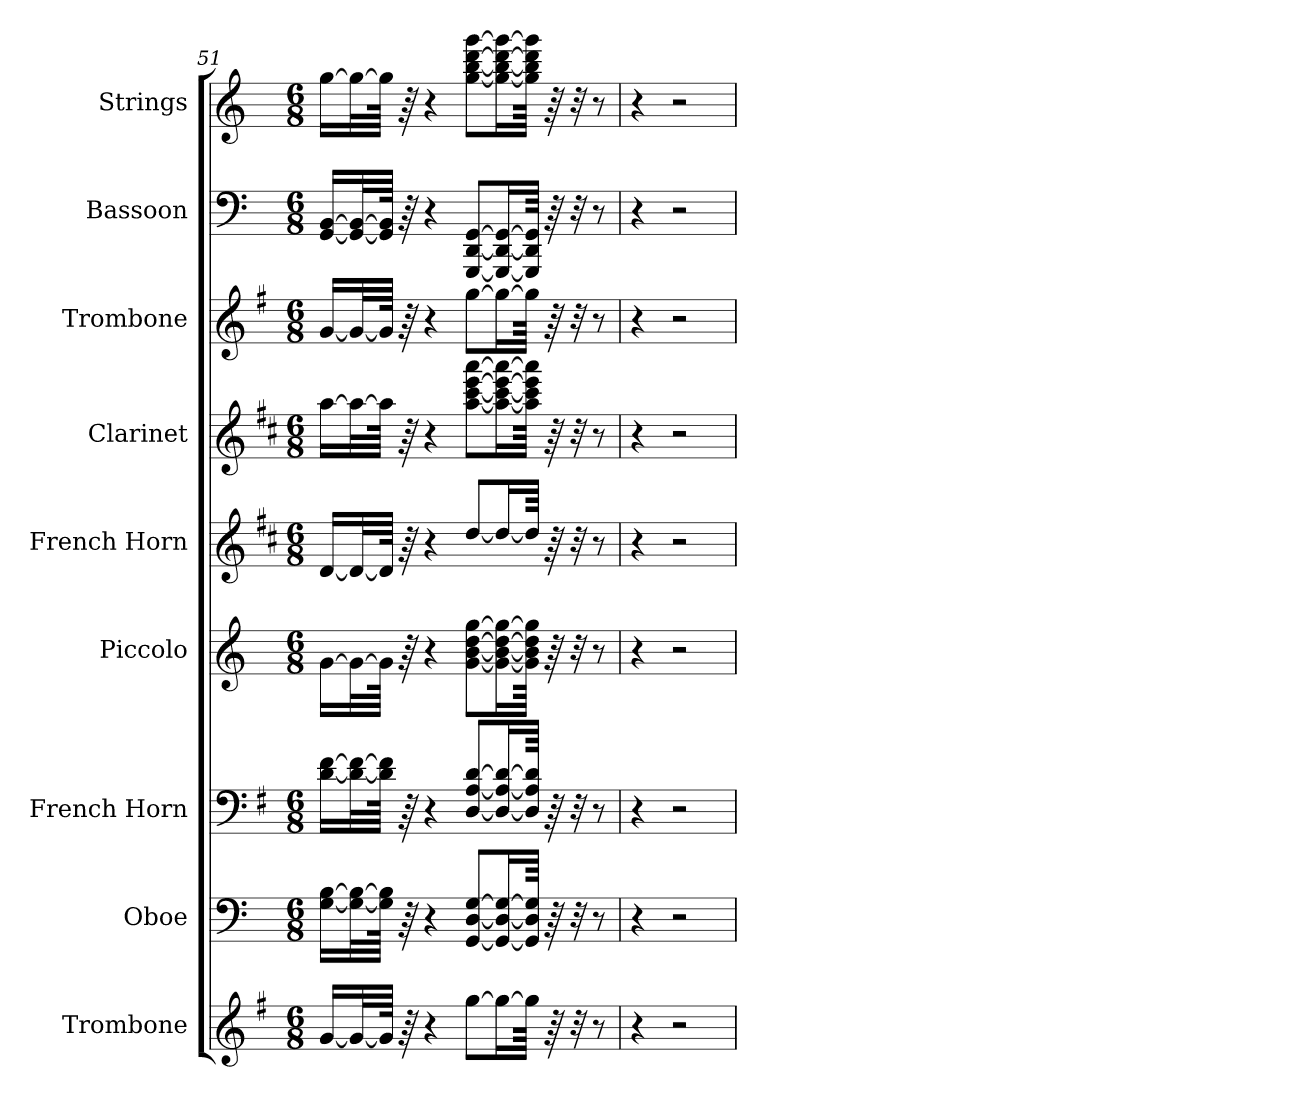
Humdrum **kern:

**kern	**kern	**kern	**kern	**kern	**kern	**kern	**kern	**kern
*part9	*part8	*part7	*part6	*part5	*part4	*part3	*part2	*part1
*staff9	*staff8	*staff7	*staff6	*staff5	*staff4	*staff3	*staff2	*staff1
*I"Trombone	*I"Oboe	*I"French Horn	*I"Piccolo	*I"French Horn	*I"Clarinet	*I"Trombone	*I"Bassoon	*I"Strings
*I'Trb	*I'Ob	*I'Hn	*I'Picc	*I'Hn	*I'Cl	*I'Trb	*I'Bsn	*I'Str
*clefG2	*clefF4	*clefF4	*clefG2	*clefG2	*clefG2	*clefG2	*clefF4	*clefG2
*	*	*ITrd4c7	*ITrd-7c-12	*ITrd4c7	*ITrd1c2	*	*	*
*k[f#]	*k[]	*k[]	*k[]	*k[f#]	*k[]	*k[f#]	*k[]	*k[]
*M6/8	*M6/8	*M6/8	*M6/8	*M6/8	*M6/8	*M6/8	*M6/8	*M6/8
=51	=51	=51	=51	=51	=51	=51	=51	=51
[16g/LL	[16G\ [16B\LL	[16G\ [16B\LL	[16gg\LL	[16G/LL	[16gg\LL	[16g/LL	[16GG/ [16BB/LL	[16gg\LL
32g/L_	32G\_ 32B\_L	32G\_ 32B\_L	32gg\L_	32G/L_	32gg\L_	32g/L_	32GG/_ 32BB/_L	32gg\L_
64g/JJJk]	64G\] 64B\]JJJk	64G\] 64B\]JJJk	64gg\JJJk]	64G/JJJk]	64gg\JJJk]	64g/JJJk]	64GG/] 64BB/]JJJk	64gg\JJJk]
64r	64r	64r	64r	64r	64r	64r	64r	64r
4r	4r	4r	4r	4r	4r	4r	4r	4r
[8gg\L	[8GG/ [8D/ [8G/L	[8GG/ [8D/ [8G/L	[8gg\ [8bb\ [8ddd\ [8ggg\L	[8g/L	[8gg\ [8bb\ [8ddd\ [8ggg\L	[8gg\L	[8GGG/ [8DD/ [8GG/L	[8gg\ [8bb\ [8ddd\ [8ggg\L
16gg\L_	16GG/_ 16D/_ 16G/_L	16GG/_ 16D/_ 16G/_L	16gg\_ 16bb\_ 16ddd\_ 16ggg\_L	16g/L_	16gg\_ 16bb\_ 16ddd\_ 16ggg\_L	16gg\L_	16GGG/_ 16DD/_ 16GG/_L	16gg\_ 16bb\_ 16ddd\_ 16ggg\_L
64gg\JJkk]	64GG/] 64D/] 64G/]JJkk	64GG/] 64D/] 64G/]JJkk	64gg\] 64bb\] 64ddd\] 64ggg\]JJkk	64g/JJkk]	64gg\] 64bb\] 64ddd\] 64ggg\]JJkk	64gg\JJkk]	64GGG/] 64DD/] 64GG/]JJkk	64gg\] 64bb\] 64ddd\] 64ggg\]JJkk
64r	64r	64r	64r	64r	64r	64r	64r	64r
32r	32r	32r	32r	32r	32r	32r	32r	32r
8r	8r	8r	8r	8r	8r	8r	8r	8r
!!LO:PB:g=z
=52	=52	=52	=52	=52	=52	=52	=52	=52
4r	4r	4r	4r	4r	4r	4r	4r	4r
2r	2r	2r	2r	2r	2r	2r	2r	2r
=	=	=	=	=	=	=	=	=
*-	*-	*-	*-	*-	*-	*-	*-	*-
